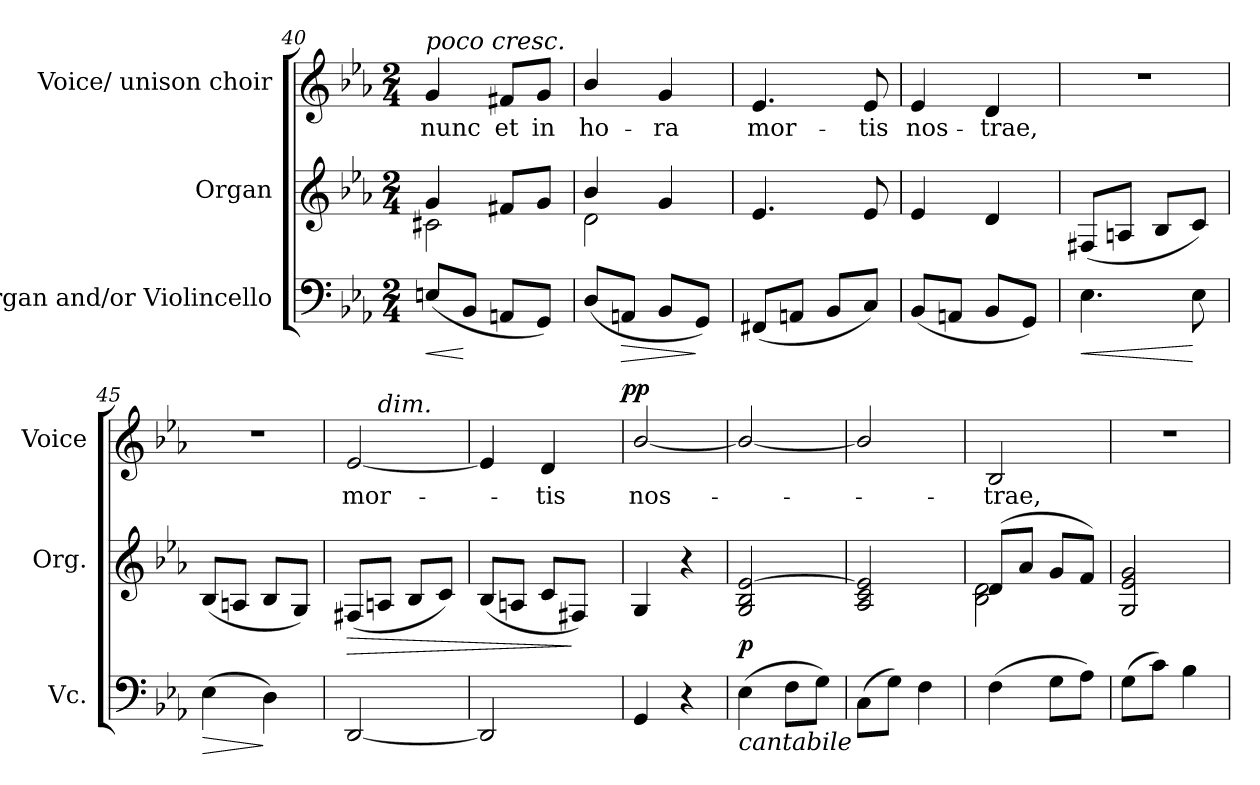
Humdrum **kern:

**kern	**dynam	**kern	**dynam	**kern	**text	**dynam
*part3	*part3	*part2	*part2	*part1	*part1	*part1
*staff3	*staff3	*staff2	*staff2	*staff1	*staff1	*staff1
*I"Organ and/or Violincello	*	*I"Organ	*	*I"Voice/ unison choir	*	*
*I'Vc.	*	*I'Org.	*	*I'Voice	*	*
*clefF4	*	*clefG2	*	*clefG2	*	*
*k[b-e-a-]	*	*k[b-e-a-]	*	*k[b-e-a-]	*	*
*E-:	*	*E-:	*	*E-:	*	*
*M2/4	*	*M2/4	*	*M2/4	*	*
=40	=40	=40	=40	=40	=40	=40
!	!LO:HP:b	!	!	!	!	!
*	*	*^	*	*	*	*
!	!	!	!	!	!LO:TX:a:i:t=poco cresc.	!	!
!	!	!	!	!	!	!LO:LY:b:color=#000000	!
(8Eni/L	<	4gi/	2c#Xi\	.	4gi/	nunc	.
8BB-i/J	[	.	.	.	.	.	.
!	!	!	!	!	!	!LO:LY:b:color=#000000	!
8AAni/L	.	8f#Xi/L	.	.	8f#Xi/L	et	.
!	!	!	!	!	!	!LO:LY:b:color=#000000	!
8GGi/J)	.	8gi/J	.	.	8gi/J	in	.
=41	=41	=41	=41	=41	=41	=41	=41
!	!	!	!	!	!	!LO:LY:b:color=#000000	!
(8Di/L	.	4b-i/	2di\	.	4b-i/	ho-	.
!	!LO:HP:b	!	!	!	!	!	!
8AAni/J	>	.	.	.	.	.	.
!	!	!	!	!	!	!LO:LY:b:color=#000000	!
8BB-i/L	.	4gi/	.	.	4gi/	-ra	.
8GGi/J)	]	.	.	.	.	.	.
*	*	*v	*v	*	*	*	*
=42	=42	=42	=42	=42	=42	=42
!	!	!	!	!	!LO:LY:b:color=#000000	!
(8FF#Xi/L	.	4.e-i/	.	4.e-i/	mor-	.
8AAni/J	.	.	.	.	.	.
8BB-i/L	.	.	.	.	.	.
!	!	!	!	!	!LO:LY:b:color=#000000	!
8Ci/J)	.	8e-i/	.	8e-i/	-tis	.
=43	=43	=43	=43	=43	=43	=43
!	!	!	!	!	!LO:LY:b:color=#000000	!
(8BB-i/L	.	4e-i/	.	4e-i/	nos-	.
8AAni/J	.	.	.	.	.	.
!	!	!	!	!	!LO:LY:b:color=#000000	!
8BB-i/L	.	4di/	.	4di/	-trae,	.
8GGi/J)	.	.	.	.	.	.
=44	=44	=44	=44	=44	=44	=44
!	!LO:HP:b	!	!	!LO:N:vis=1	!	!
4.E-i\	<	(8F#Xi/L	.	2r	.	.
.	.	8Ani/J	.	.	.	.
.	.	8B-i/L	.	.	.	.
8E-i\	[	8ci/J)	.	.	.	.
=45	=45	=45	=45	=45	=45	=45
!	!LO:HP:b	!	!	!LO:N:vis=1	!	!
(4E-i\	>	(8B-i/L	.	2r	.	.
.	.	8Ani/J	.	.	.	.
4Di\)	]	8B-i/L	.	.	.	.
.	.	8Gi/J)	.	.	.	.
!!LO:LB:g=z
=46	=46	=46	=46	=46	=46	=46
!	!	!	!LO:HP:b	!	!	!
!	!	!	!	!	!LO:LY:b:color=#000000	!
*	*	*	*	*^	*	*
[2DDi/	.	(8F#Xi/L	>	[2e-i/	8ryy	mor-	.
!	!	!	!	!	!LO:TX:a:i:t=dim.	!	!
.	.	8Ani/J	.	.	4.ryy	.	.
.	.	8B-i/L	.	.	.	.	.
.	.	8ci/J)	.	.	.	.	.
=47	=47	=47	=47	=47	=47	=47	=47
2DDi/]	.	(8B-i/L	.	4e-i/]	4ryy	.	.
.	.	8Ani/J	.	.	.	.	.
!	!	!	!	!	!	!LO:LY:b:color=#000000	!
.	.	8ci/L	.	4di/	8ryy	-tis	.
.	.	8F#Xi/J)	]	.	16ryy	.	.
.	.	.	.	.	32ryy	.	.
.	.	.	.	.	64ryy	.	.
.	.	.	.	.	128...ryy	.	.
.	.	.	.	.	1024ryy	.	pp
*	*	*	*	*v	*v	*	*
=48	=48	=48	=48	=48	=48	=48
*	*	*	*	*^	*	*
!	!	!	!	!	!	!LO:LY:b:color=#000000	!
*	*	*	*	*v	*v	*	*
4GGi/	.	4Gi/	.	[2b-i/	nos-	.
4r	.	4r	.	.	.	.
=49	=49	=49	=49	=49	=49	=49
!LO:TX:b:i:t=cantabile	!	!	!	!	!	!
(4E-i\	.	2Gi/ 2B-i [2e-i	p	2b-i/_	.	.
8Fi\L	.	.	.	.	.	.
8Gi\J)	.	.	.	.	.	.
=50	=50	=50	=50	=50	=50	=50
(8Ci\L	.	2A-i/ 2ci 2e-i]	.	2b-i/]	.	.
8Gi\J)	.	.	.	.	.	.
4Fi\	.	.	.	.	.	.
=51	=51	=51	=51	=51	=51	=51
*	*	*^	*	*	*	*
!	!	!	!	!	!	!LO:LY:b:color=#000000	!
(4Fi\	.	(8di/L	2B-i\ 2di	.	2B-i/	-trae,	.
.	.	8a-i/J	.	.	.	.	.
8Gi\L	.	8gi/L	.	.	.	.	.
8A-i\J)	.	8fi/J)	.	.	.	.	.
*	*	*v	*v	*	*	*	*
=52	=52	=52	=52	=52	=52	=52
!	!	!	!	!LO:N:vis=1	!	!
(8Gi\L	.	2Gi/ 2e-i 2gi	.	2r	.	.
8ci\J)	.	.	.	.	.	.
4B-i\	.	.	.	.	.	.
=	=	=	=	=	=	=
*-	*-	*-	*-	*-	*-	*-
